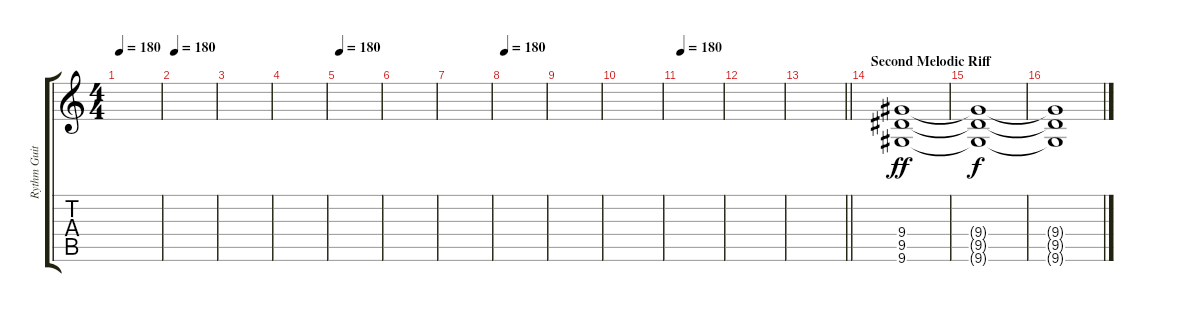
\track ("Rythm Guitar I" "Rythm Guit") {instrument distortionguitar}
\staff {score tabs}
\tuning (Db4 Ab3 E3 B2 Gb2 B1) {hide}
\ts (4 4)
\tempo 180
\clef g2
\ks c
|
\tempo 180
|
|
|
\tempo 180
|
|
|
\tempo 180
|
|
|
\tempo 180
|
|
\barLineRight lightlight
|
\section ("" "Second Melodic Riff")
(9.4 9.5 9.6).1{dy ff} |
(9.4{t} 9.5{t} 9.6{t}).1{dy f} |
(9.4{t} 9.5{t} 9.6{t}).1
